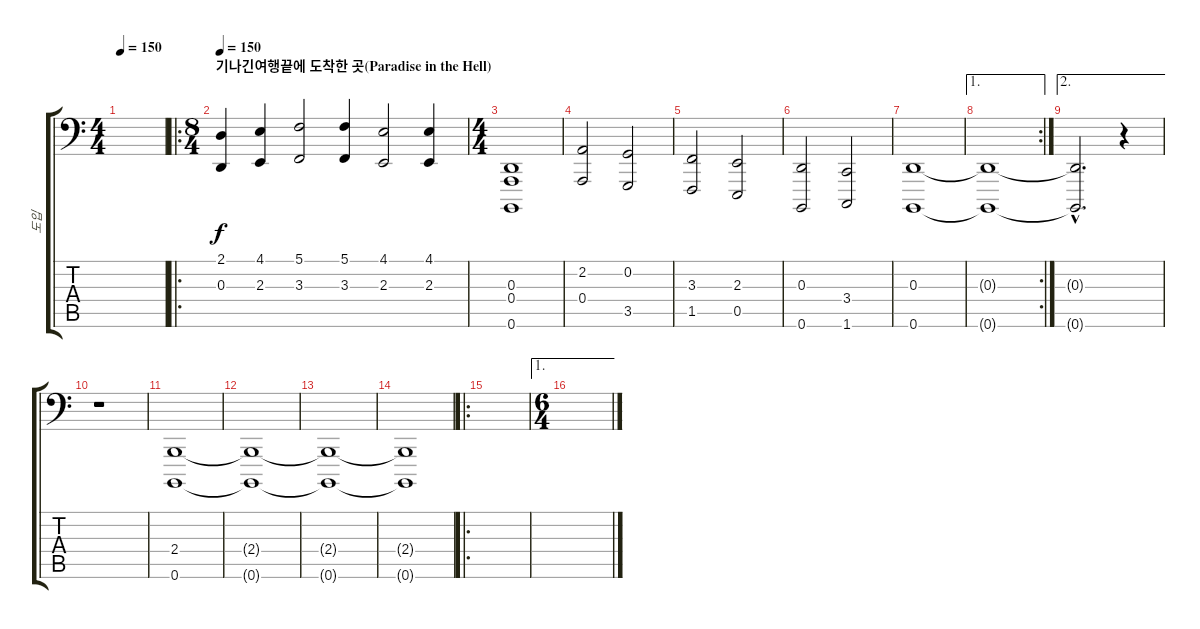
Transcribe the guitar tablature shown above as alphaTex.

\track ("도입" "도입") {instrument stringensemble1}
\staff {score tabs}
\tuning (C3 G2 D2 A1 E1 B0) {hide}
\ts (4 4)
\tempo 150
\clef f4
\ks c
|
\ro
\ts (8 4)
\section ("" "기나긴여행끝에 도착한 곳(Paradise in the Hell)")
\tempo 150
(2.1 0.3).4 (4.1 2.3).4 (5.1 3.3).2 (5.1 3.3).4 (4.1 2.3).2 (4.1 2.3).4 |
\ts (4 4)
(0.3 0.4 0.6).1 |
(2.2 0.4).2 (0.2 3.5).2 |
(3.3 1.5).2 (2.3 0.5).2 |
(0.3 0.6).2 (3.4 1.6).2 |
(0.3 0.6).1 |
\ae 1
\rc 2
(0.3{t} 0.6{t}).1 |
\ae 2
(0.3{hac t} 0.6{hac t}).2{d} r.4 |
r.1 |
(2.4 0.6).1 |
(2.4{t} 0.6{t}).1 |
(2.4{t} 0.6{t}).1 |
(2.4{t} 0.6{t}).1 |
\ro
|
\ae 1
\ts (6 4)
